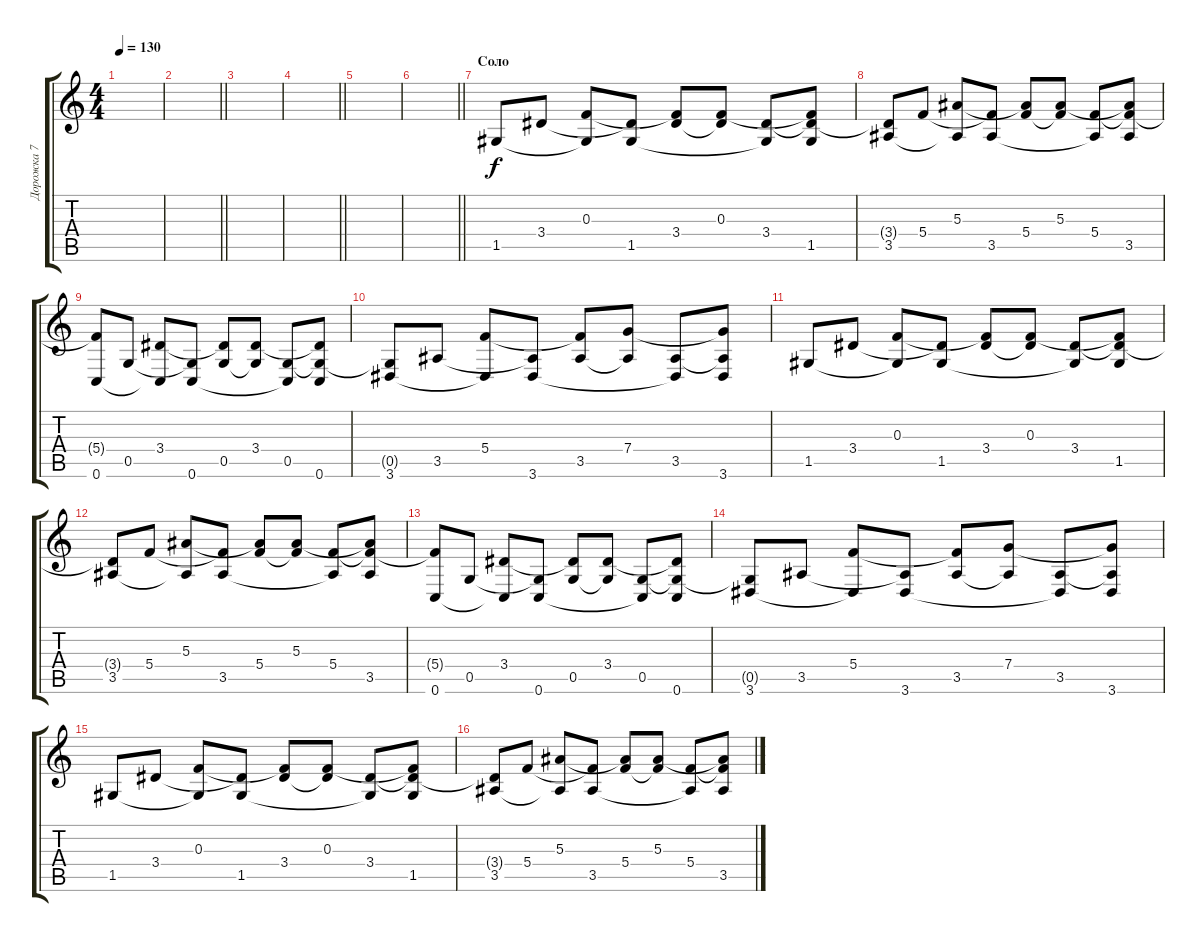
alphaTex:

\track ("Дорожка 7" "Дорожка 7") {instrument acousticguitarsteel}
\staff {score tabs}
\tuning (D4 A3 F3 C3 G2 C2) {hide}
\ts (4 4)
\tempo 130
\clef g2
\ks c
|
\barLineRight lightlight
|
|
\barLineRight lightlight
|
|
\barLineRight lightlight
|
\section ("" "Соло")
1.5.8 3.4.8 (0.3 1.5{t}).8 (3.4{t} 1.5).8 (0.3{t} 3.4).8 (0.3 3.4{t}).8 (3.4 1.5{t}).8 (0.3{t} 3.4{t} 1.5).8 |
(3.4{t} 3.5).8 5.4.8 (5.3 3.5{t}).8 (5.4{t} 3.5).8 (5.3{t} 5.4).8 (5.3 5.4{t}).8 (5.4 3.5{t}).8 (5.3{t} 5.4{t} 3.5).8 |
(5.4{t} 0.6).8 0.5.8 (3.4 0.6{t}).8 (0.5{t} 0.6).8 (3.4{t} 0.5).8 (3.4 0.5{t}).8 (0.5 0.6{t}).8 (3.4{t} 0.5{t} 0.6).8 |
(0.5{t} 3.6).8 3.5.8 (5.4 3.6{t}).8 (3.5{t} 3.6).8 (5.4{t} 3.5).8 (7.4 3.5{t}).8 (3.5 3.6{t}).8 (7.4{t} 3.5{t} 3.6).8 |
1.5.8 3.4.8 (0.3 1.5{t}).8 (3.4{t} 1.5).8 (0.3{t} 3.4).8 (0.3 3.4{t}).8 (3.4 1.5{t}).8 (0.3{t} 3.4{t} 1.5).8 |
(3.4{t} 3.5).8 5.4.8 (5.3 3.5{t}).8 (5.4{t} 3.5).8 (5.3{t} 5.4).8 (5.3 5.4{t}).8 (5.4 3.5{t}).8 (5.3{t} 5.4{t} 3.5).8 |
(5.4{t} 0.6).8 0.5.8 (3.4 0.6{t}).8 (0.5{t} 0.6).8 (3.4{t} 0.5).8 (3.4 0.5{t}).8 (0.5 0.6{t}).8 (3.4{t} 0.5{t} 0.6).8 |
(0.5{t} 3.6).8 3.5.8 (5.4 3.6{t}).8 (3.5{t} 3.6).8 (5.4{t} 3.5).8 (7.4 3.5{t}).8 (3.5 3.6{t}).8 (7.4{t} 3.5{t} 3.6).8 |
1.5.8 3.4.8 (0.3 1.5{t}).8 (3.4{t} 1.5).8 (0.3{t} 3.4).8 (0.3 3.4{t}).8 (3.4 1.5{t}).8 (0.3{t} 3.4{t} 1.5).8 |
(3.4{t} 3.5).8 5.4.8 (5.3 3.5{t}).8 (5.4{t} 3.5).8 (5.3{t} 5.4).8 (5.3 5.4{t}).8 (5.4 3.5{t}).8 (5.3{t} 5.4{t} 3.5).8
